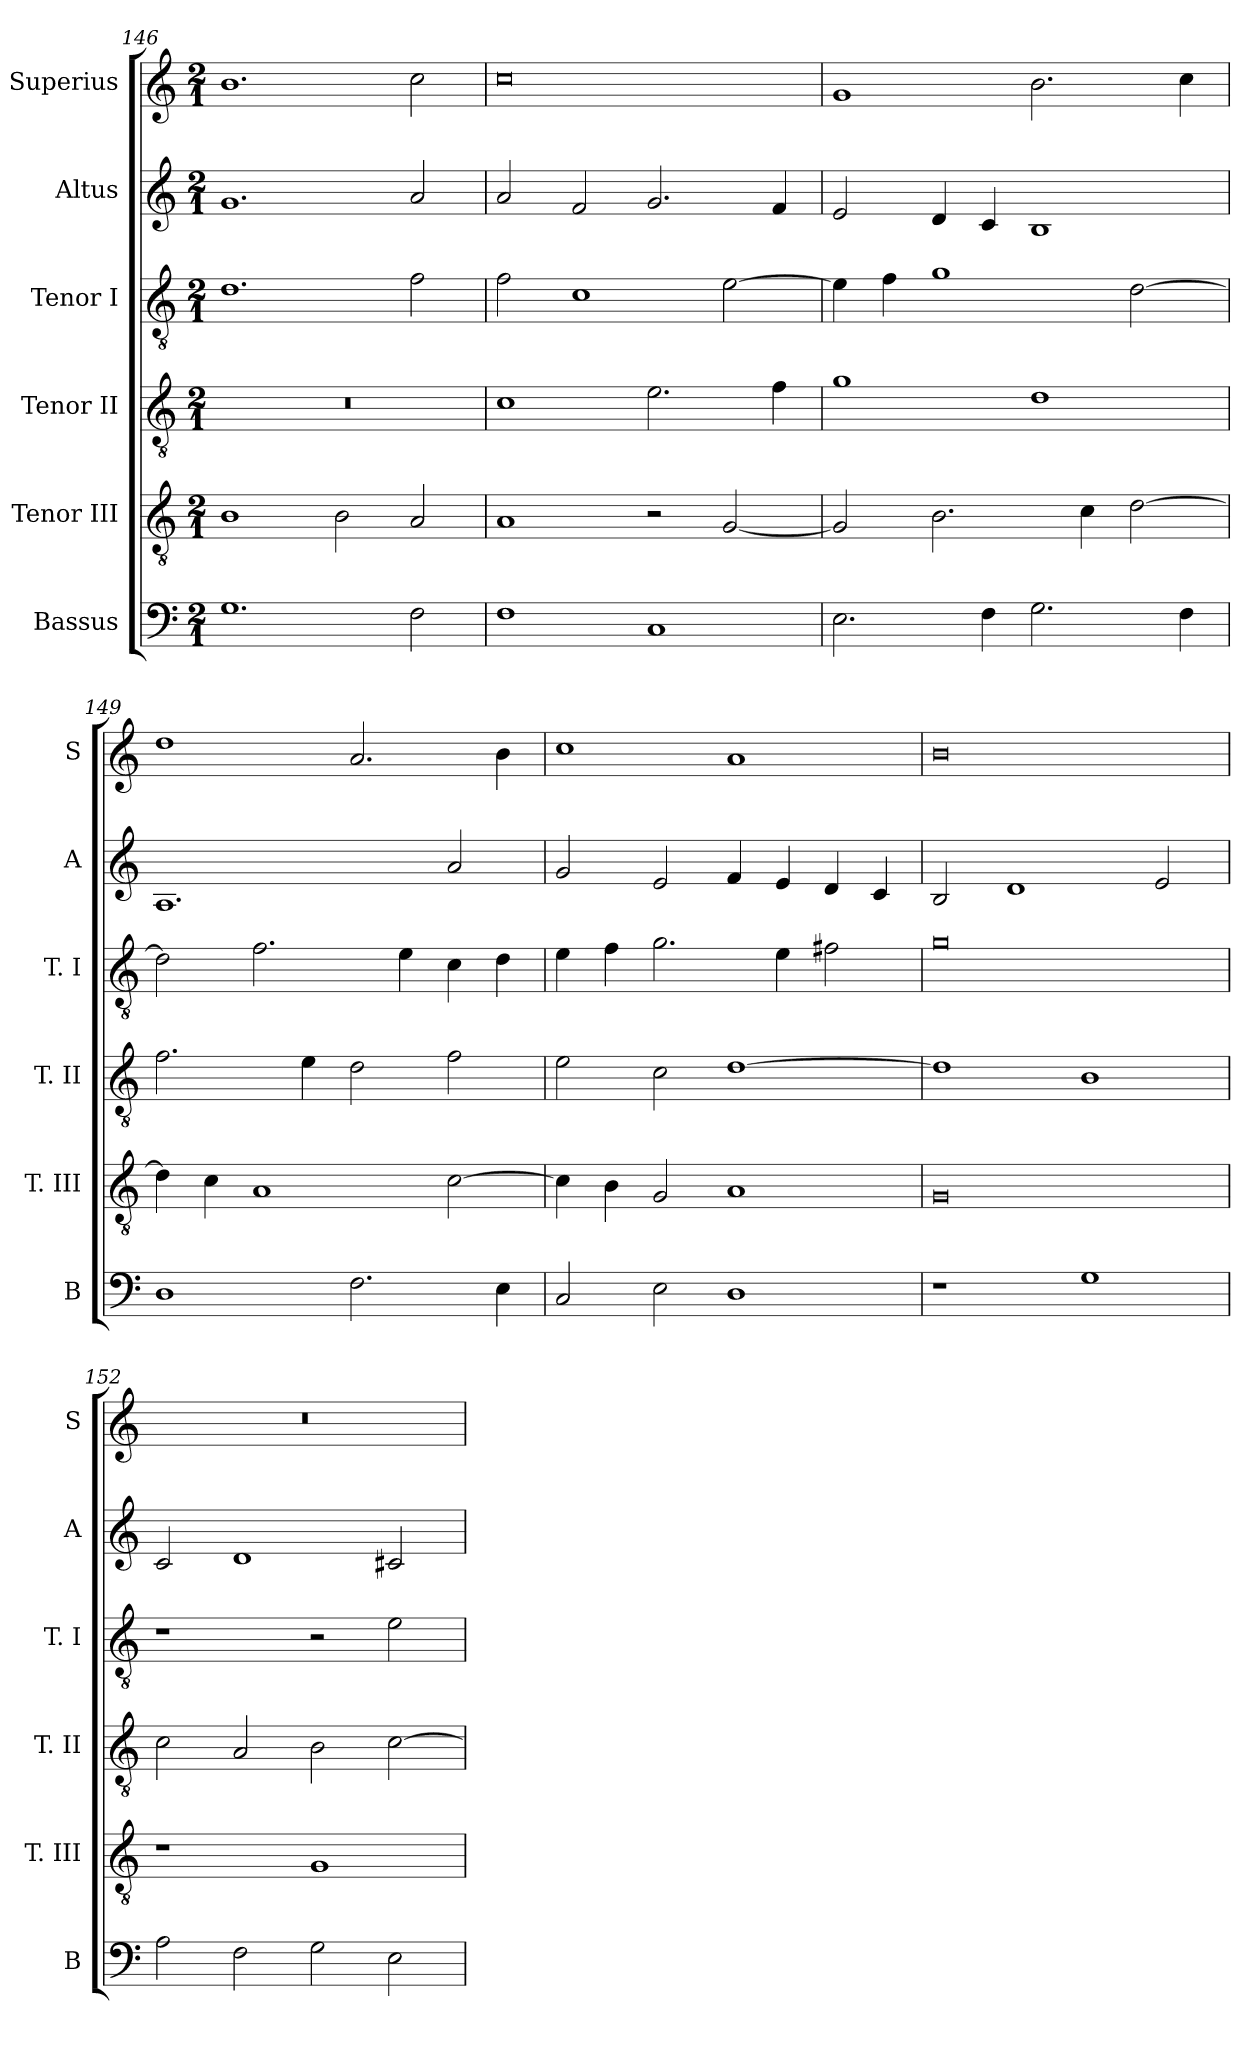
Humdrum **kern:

**kern	**kern	**kern	**kern	**kern	**kern
*part6	*part5	*part4	*part3	*part2	*part1
*staff6	*staff5	*staff4	*staff3	*staff2	*staff1
*I"Bassus	*I"Tenor III	*I"Tenor II	*I"Tenor I	*I"Altus	*I"Superius
*I'B	*I'T. III	*I'T. II	*I'T. I	*I'A	*I'S
*clefF4	*clefGv2	*clefGv2	*clefGv2	*clefG2	*clefG2
*k[]	*k[]	*k[]	*k[]	*k[]	*k[]
*C:	*C:	*C:	*C:	*C:	*C:
*M2/1	*M2/1	*M2/1	*M2/1	*M2/1	*M2/1
=146	=146	=146	=146	=146	=146
1.G	1B	0r	1.d	1.g	1.b
.	2B	.	.	.	.
2F	2A	.	2f	2a	2cc
=147	=147	=147	=147	=147	=147
1F	1A	1c	2f	2a	0cc
.	.	.	1c	2f	.
1C	2r	2.e	.	2.g	.
.	[2G	.	[2e	.	.
.	.	4f	.	4f	.
=148	=148	=148	=148	=148	=148
2.E	2G]	1g	4e]	2e	1g
.	.	.	4f	.	.
.	2.B	.	1g	4d	.
4F	.	.	.	4c	.
2.G	.	1d	.	1B	2.b
.	4c	.	.	.	.
.	[2d	.	[2d	.	.
4F	.	.	.	.	4cc
=149	=149	=149	=149	=149	=149
1D	4d]	2.f	2d]	1.A	1dd
.	4c	.	.	.	.
.	1A	.	2.f	.	.
.	.	4e	.	.	.
2.F	.	2d	.	.	2.a
.	.	.	4e	.	.
.	[2c	2f	4c	2a	.
4E	.	.	4d	.	4b
=150	=150	=150	=150	=150	=150
2C	4c]	2e	4e	2g	1cc
.	4B	.	4f	.	.
2E	2G	2c	2.g	2e	.
1D	1A	[1d	.	4f	1a
.	.	.	4e	4e	.
.	.	.	2f#X	4d	.
.	.	.	.	4c	.
=151	=151	=151	=151	=151	=151
1r	0G	1d]	0g	2B	0b
.	.	.	.	1d	.
1G	.	1B	.	.	.
.	.	.	.	2e	.
=152	=152	=152	=152	=152	=152
2A	1r	2c	1r	2c	0r
2F	.	2A	.	1d	.
2G	1G	2B	2r	.	.
2E	.	[2c	2e	2c#X	.
=	=	=	=	=	=
*-	*-	*-	*-	*-	*-
